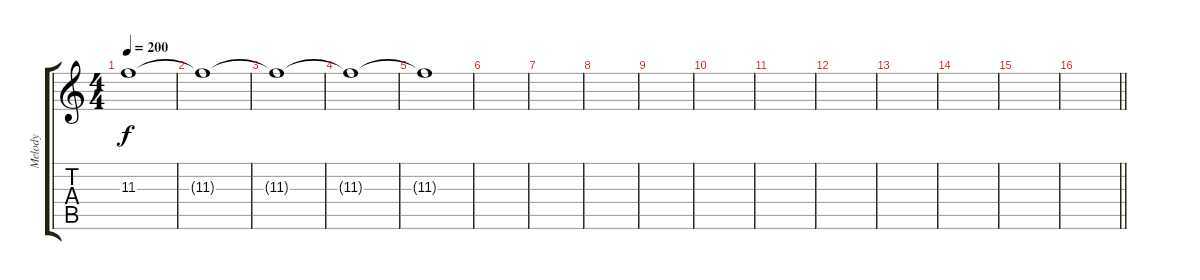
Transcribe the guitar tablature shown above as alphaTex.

\track ("Melody" "Melody") {instrument distortionguitar}
\staff {score tabs}
\tuning (Eb4 Bb3 Gb3 Db3 Ab2 Db2) {hide}
\ts (4 4)
\tempo 200
\clef g2
\ks c
11.3{t}.1{dy f} |
11.3{t}.1 |
11.3{t}.1 |
11.3{t}.1 |
11.3{t}.1 |
|
|
|
|
|
|
|
|
|
|
\barLineRight lightlight
